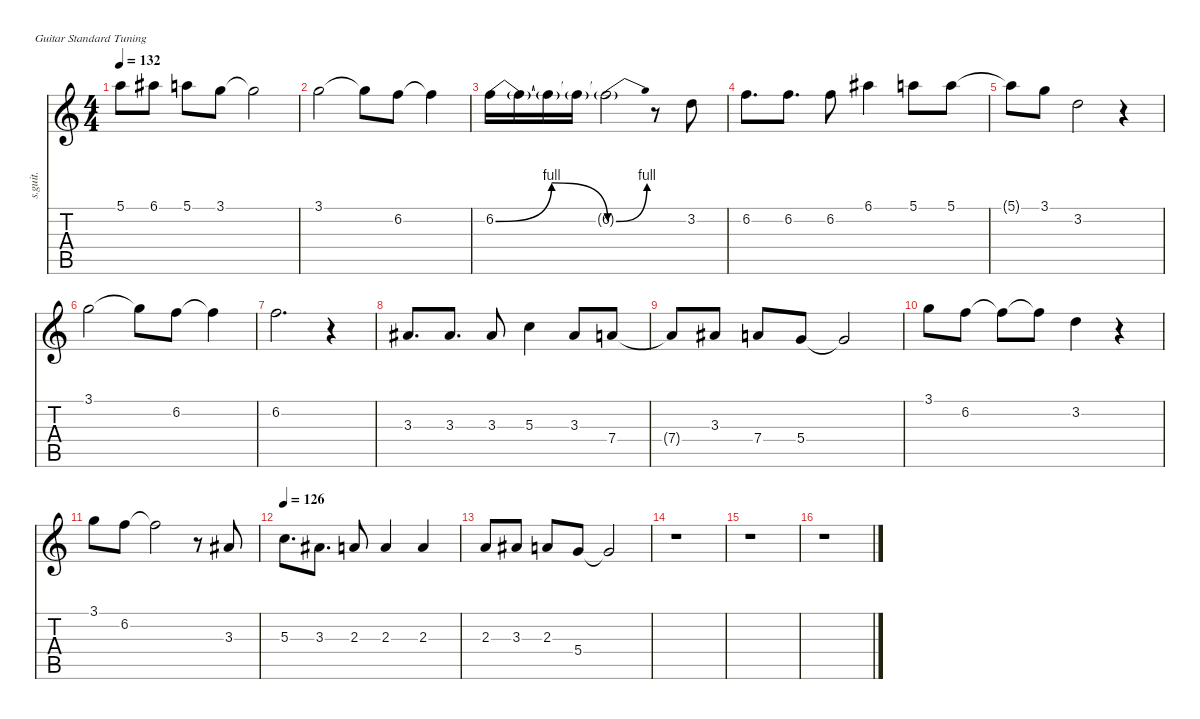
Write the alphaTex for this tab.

\defaultSystemsLayout 4
\hideDynamics
\bracketExtendMode nobrackets
\track ("Serj Tankian | Vocals" "s.guit.") {instrument violin}
\staff {score tabs}
\tuning (E4 B3 G3 D3 A2 E2)
\displaytranspose 12
\ts (4 4)
\tempo 132
\clef g2
\ks c
5.1{t}.8{lyrics (0 "") lyrics (1 "") lyrics (2 "") lyrics (3 "") lyrics (4 "") dy f} 6.1{acc #}.8{lyrics (0 "") lyrics (1 "") lyrics (2 "") lyrics (3 "") lyrics (4 "")} 5.1.8{lyrics (0 "") lyrics (1 "") lyrics (2 "") lyrics (3 "") lyrics (4 "")} 3.1.8{lyrics (0 "") lyrics (1 "") lyrics (2 "") lyrics (3 "") lyrics (4 "")} 3.1{t}.2{lyrics (0 "") lyrics (1 "") lyrics (2 "") lyrics (3 "") lyrics (4 "")} |
3.1.2{lyrics (0 "") lyrics (1 "") lyrics (2 "") lyrics (3 "") lyrics (4 "")} 3.1{t}.8{lyrics (0 "") lyrics (1 "") lyrics (2 "") lyrics (3 "") lyrics (4 "")} 6.2.8{lyrics (0 "") lyrics (1 "") lyrics (2 "") lyrics (3 "") lyrics (4 "")} 6.2{t}.4{lyrics (0 "") lyrics (1 "") lyrics (2 "") lyrics (3 "") lyrics (4 "")} |
6.2{be (bendrelease 0 0 30 4 30 4 60 0)}.16{lyrics (0 "") lyrics (1 "") lyrics (2 "") lyrics (3 "") lyrics (4 "")} 6.2{t}.16{lyrics (0 "") lyrics (1 "") lyrics (2 "") lyrics (3 "") lyrics (4 "")} 6.2{t}.16{lyrics (0 "") lyrics (1 "") lyrics (2 "") lyrics (3 "") lyrics (4 "")} 6.2{t}.16{lyrics (0 "") lyrics (1 "") lyrics (2 "") lyrics (3 "") lyrics (4 "")} 6.2{be (bend 0 0 15 4) t}.2{lyrics (0 "") lyrics (1 "") lyrics (2 "") lyrics (3 "") lyrics (4 "")} r.8 3.2.8{lyrics (0 "") lyrics (1 "") lyrics (2 "") lyrics (3 "") lyrics (4 "")} |
6.2.8{d lyrics (0 "") lyrics (1 "") lyrics (2 "") lyrics (3 "") lyrics (4 "")} 6.2.8{d lyrics (0 "") lyrics (1 "") lyrics (2 "") lyrics (3 "") lyrics (4 "")} 6.2.8{lyrics (0 "") lyrics (1 "") lyrics (2 "") lyrics (3 "") lyrics (4 "")} 6.1{acc #}.4{lyrics (0 "") lyrics (1 "") lyrics (2 "") lyrics (3 "") lyrics (4 "")} 5.1.8{lyrics (0 "") lyrics (1 "") lyrics (2 "") lyrics (3 "") lyrics (4 "")} 5.1.8{lyrics (0 "") lyrics (1 "") lyrics (2 "") lyrics (3 "") lyrics (4 "")} |
5.1{t}.8{lyrics (0 "") lyrics (1 "") lyrics (2 "") lyrics (3 "") lyrics (4 "")} 3.1.8{lyrics (0 "") lyrics (1 "") lyrics (2 "") lyrics (3 "") lyrics (4 "")} 3.2.2{lyrics (0 "") lyrics (1 "") lyrics (2 "") lyrics (3 "") lyrics (4 "")} r.4 |
3.1.2{lyrics (0 "") lyrics (1 "") lyrics (2 "") lyrics (3 "") lyrics (4 "")} 3.1{t}.8{lyrics (0 "") lyrics (1 "") lyrics (2 "") lyrics (3 "") lyrics (4 "")} 6.2.8{lyrics (0 "") lyrics (1 "") lyrics (2 "") lyrics (3 "") lyrics (4 "")} 6.2{t}.4{lyrics (0 "") lyrics (1 "") lyrics (2 "") lyrics (3 "") lyrics (4 "")} |
6.2.2{d lyrics (0 "") lyrics (1 "") lyrics (2 "") lyrics (3 "") lyrics (4 "")} r.4 |
3.3{acc #}.8{d lyrics (0 "") lyrics (1 "") lyrics (2 "") lyrics (3 "") lyrics (4 "")} 3.3{acc #}.8{d lyrics (0 "") lyrics (1 "") lyrics (2 "") lyrics (3 "") lyrics (4 "")} 3.3{acc #}.8{lyrics (0 "") lyrics (1 "") lyrics (2 "") lyrics (3 "") lyrics (4 "")} 5.3.4{lyrics (0 "") lyrics (1 "") lyrics (2 "") lyrics (3 "") lyrics (4 "")} 3.3{acc #}.8{lyrics (0 "") lyrics (1 "") lyrics (2 "") lyrics (3 "") lyrics (4 "")} 7.4.8{lyrics (0 "") lyrics (1 "") lyrics (2 "") lyrics (3 "") lyrics (4 "")} |
7.4{t}.8{lyrics (0 "") lyrics (1 "") lyrics (2 "") lyrics (3 "") lyrics (4 "")} 3.3{acc #}.8{lyrics (0 "") lyrics (1 "") lyrics (2 "") lyrics (3 "") lyrics (4 "")} 7.4.8{lyrics (0 "") lyrics (1 "") lyrics (2 "") lyrics (3 "") lyrics (4 "")} 5.4.8{lyrics (0 "") lyrics (1 "") lyrics (2 "") lyrics (3 "") lyrics (4 "")} 5.4{t}.2{lyrics (0 "") lyrics (1 "") lyrics (2 "") lyrics (3 "") lyrics (4 "")} |
3.1.8{lyrics (0 "") lyrics (1 "") lyrics (2 "") lyrics (3 "") lyrics (4 "")} 6.2.8{lyrics (0 "") lyrics (1 "") lyrics (2 "") lyrics (3 "") lyrics (4 "")} 6.2{t}.8{lyrics (0 "") lyrics (1 "") lyrics (2 "") lyrics (3 "") lyrics (4 "")} 6.2{t}.8{lyrics (0 "") lyrics (1 "") lyrics (2 "") lyrics (3 "") lyrics (4 "")} 3.2.4{lyrics (0 "") lyrics (1 "") lyrics (2 "") lyrics (3 "") lyrics (4 "")} r.4 |
3.1.8{lyrics (0 "") lyrics (1 "") lyrics (2 "") lyrics (3 "") lyrics (4 "")} 6.2.8{lyrics (0 "") lyrics (1 "") lyrics (2 "") lyrics (3 "") lyrics (4 "")} 6.2{t}.2{lyrics (0 "") lyrics (1 "") lyrics (2 "") lyrics (3 "") lyrics (4 "")} r.8 3.3{acc #}.8{lyrics (0 "") lyrics (1 "") lyrics (2 "") lyrics (3 "") lyrics (4 "")} |
\tempo 126
5.3.8{d lyrics (0 "") lyrics (1 "") lyrics (2 "") lyrics (3 "") lyrics (4 "")} 3.3{acc #}.8{d lyrics (0 "") lyrics (1 "") lyrics (2 "") lyrics (3 "") lyrics (4 "")} 2.3.8{lyrics (0 "") lyrics (1 "") lyrics (2 "") lyrics (3 "") lyrics (4 "")} 2.3.4{lyrics (0 "") lyrics (1 "") lyrics (2 "") lyrics (3 "") lyrics (4 "")} 2.3.4{lyrics (0 "") lyrics (1 "") lyrics (2 "") lyrics (3 "") lyrics (4 "")} |
2.3.8{lyrics (0 "") lyrics (1 "") lyrics (2 "") lyrics (3 "") lyrics (4 "")} 3.3{acc #}.8{lyrics (0 "") lyrics (1 "") lyrics (2 "") lyrics (3 "") lyrics (4 "")} 2.3.8{lyrics (0 "") lyrics (1 "") lyrics (2 "") lyrics (3 "") lyrics (4 "")} 5.4.8{lyrics (0 "") lyrics (1 "") lyrics (2 "") lyrics (3 "") lyrics (4 "")} 5.4{t}.2{lyrics (0 "") lyrics (1 "") lyrics (2 "") lyrics (3 "") lyrics (4 "")} |
r.1 |
r.1 |
r.1
